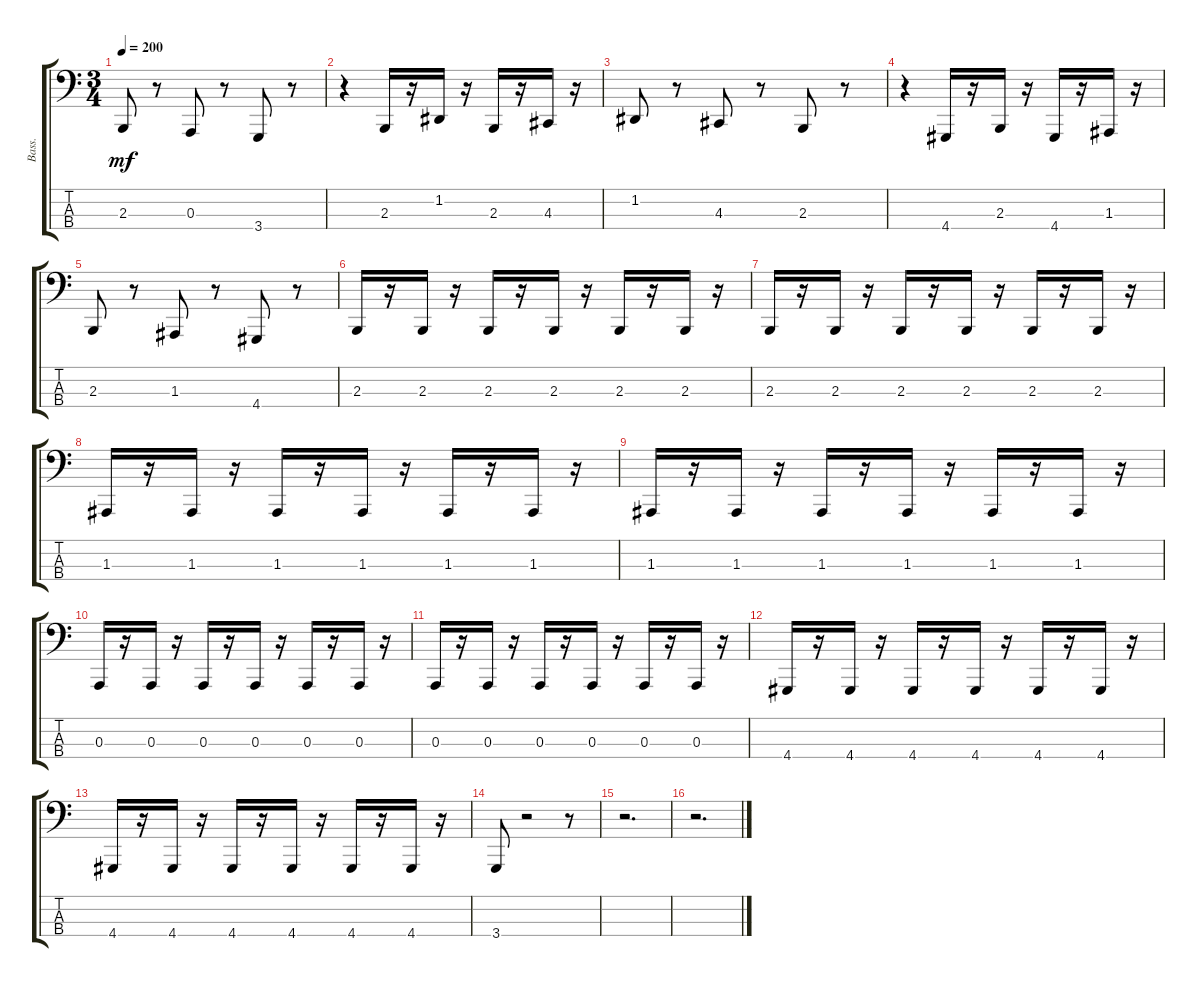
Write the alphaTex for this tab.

\track ("Bass." "Bass.") {instrument pizzicatostrings}
\staff {score tabs}
\tuning (G2 D2 A1 E1) {hide}
\ts (3 4)
\tempo 200
\clef f4
\ks c
2.3.8{dy mf} r.8 0.3.8 r.8 3.4.8 r.8 |
r.4 2.3.16 r.16 1.2.16 r.16 2.3.16 r.16 4.3.16 r.16 |
1.2.8 r.8 4.3.8 r.8 2.3.8 r.8 |
r.4 4.4.16 r.16 2.3.16 r.16 4.4.16 r.16 1.3.16 r.16 |
2.3.8 r.8 1.3.8 r.8 4.4.8 r.8 |
2.3.16 r.16 2.3.16 r.16 2.3.16 r.16 2.3.16 r.16 2.3.16 r.16 2.3.16 r.16 |
2.3.16 r.16 2.3.16 r.16 2.3.16 r.16 2.3.16 r.16 2.3.16 r.16 2.3.16 r.16 |
1.3.16 r.16 1.3.16 r.16 1.3.16 r.16 1.3.16 r.16 1.3.16 r.16 1.3.16 r.16 |
1.3.16 r.16 1.3.16 r.16 1.3.16 r.16 1.3.16 r.16 1.3.16 r.16 1.3.16 r.16 |
0.3.16 r.16 0.3.16 r.16 0.3.16 r.16 0.3.16 r.16 0.3.16 r.16 0.3.16 r.16 |
0.3.16 r.16 0.3.16 r.16 0.3.16 r.16 0.3.16 r.16 0.3.16 r.16 0.3.16 r.16 |
4.4.16 r.16 4.4.16 r.16 4.4.16 r.16 4.4.16 r.16 4.4.16 r.16 4.4.16 r.16 |
4.4.16 r.16 4.4.16 r.16 4.4.16 r.16 4.4.16 r.16 4.4.16 r.16 4.4.16 r.16 |
3.4.8 r.2 r.8 |
r.2{d} |
r.2{d}
